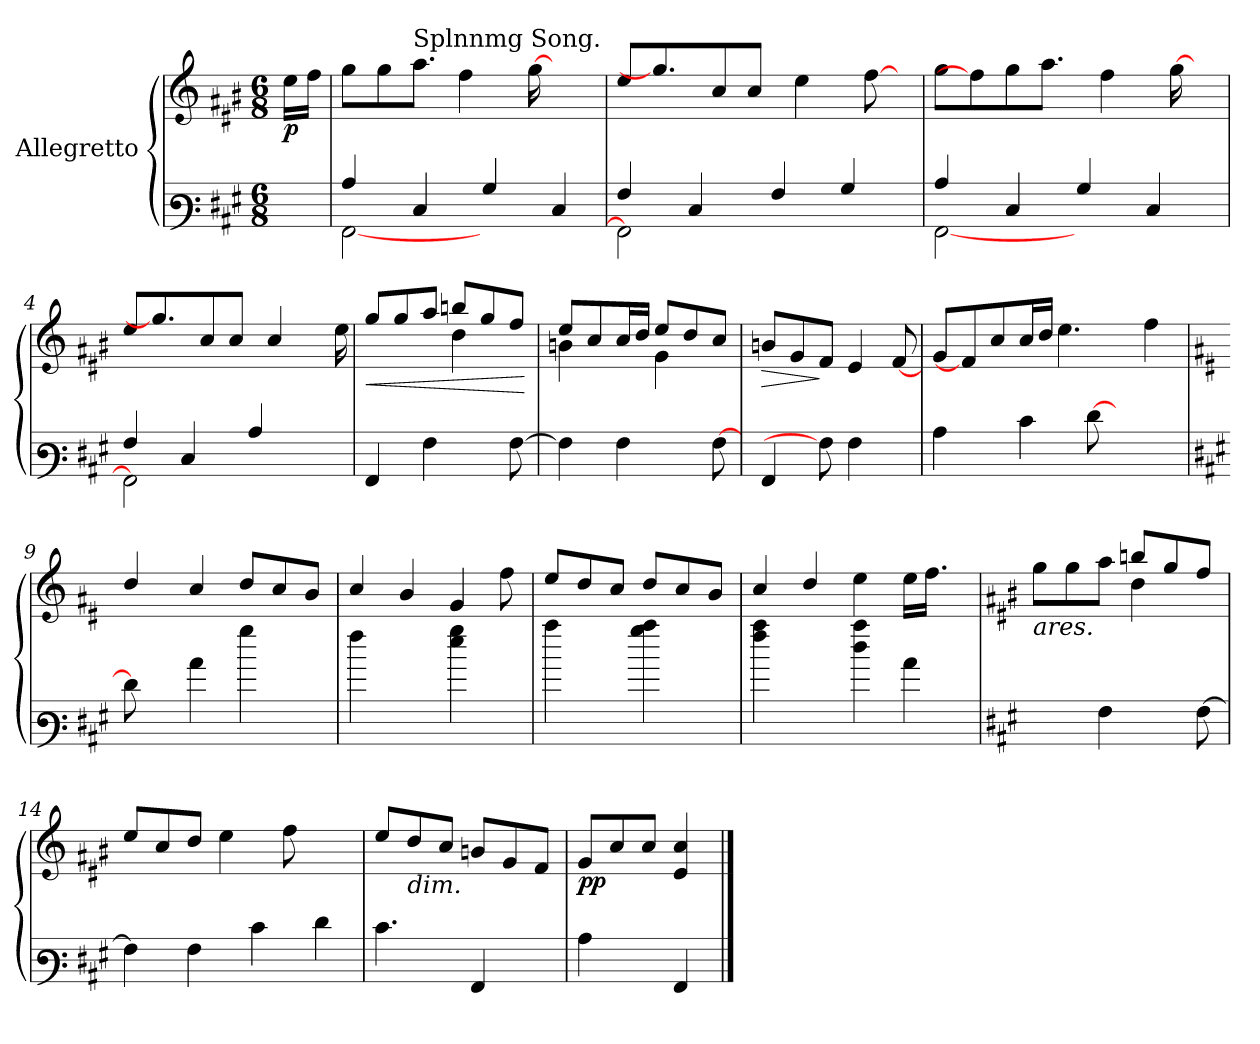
**kern	**kern	**dynam
*part1	*part1	*part1
*staff2	*staff1	*staff1/2
*I"Allegretto	*	*
*clefF3	*clefG3	*
*k[f#c#g#]	*k[f#c#g#]	*
*M6/8	*M6/8	*
=	=	=
!	!	!LO:DY:b
8ryy	16cc#\LL	p
.	16dd\JJ	.
=1	=1	=1
*^	*	*
4c#/	[<2AA\	8ee\L	.
.	.	8ee\	.
!	!	!LO:TX:a:t=Splnnmg Song.	!
4E/	.	8.ff#\J	.
.	.	4dd\	.
4B/	2ryy	.	.
.	.	[16ee\	.
4E/	.	4ryy	.
=2	=2	=2	=2
4A/	2AA\]	8cc#/L	.
.	.	8.ee\]	.
4E/	.	.	.
.	.	8a/	.
.	.	8a/J	.
4A/	2ryy	.	.
.	.	4cc#\	.
4B/	.	.	.
.	.	[8dd\	.
.	.	16ryy	.
=3	=3	=3	=3
4c#/	[<2AA\	8ee\L	.
.	.	8dd\]	.
4E/	.	8ee\	.
.	.	8.ff#\J	.
4B/	2ryy	.	.
.	.	4dd\	.
4E/	.	.	.
.	.	[16ee\	.
.	.	8ryy	.
=4	=4	=4	=4
4A/	2AA\]	8cc#/L	.
.	.	8.ee\]	.
4E/	.	.	.
.	.	8a/	.
.	.	8a/J	.
4c#/	8ryy	.	.
.	.	4a/	.
.	4ryy	.	.
8ryy	.	.	.
.	.	16cc#\LL	.
*v	*v	*	*
!!LO:LB:g=z
=5	=5	=5
!	!	!LO:HP:b
*	*^	*
4AA/	8ee/L	4.ryy	<
.	8ee/	.	.
4A\	8ff#/J	.	.
.	8ggn/L	(>4b\	.
8ryy	8ee/	.	.
[8A\)	8dd/J	8ryy	.
*	*v	*v	*
.	.	[
=6	=6	=6
*	*^	*
4A\]	8cc#/L	4gn\	.
.	8a/	.	.
4A\	16a/L	8ryy	.
.	16b/JJ	.	.
.	8cc#/L	(>4e\	.
8ryy	8b/	.	.
[8A\)	8a/J	8ryy	.
=7	=7	=7	=7
!	!	!	!LO:HP:b
*	*v	*v	*
4AA/	8gn/L	>
.	8e/	.
8A\]	8d/J	]
4A\	4c#/	.
8ryy	[8d/	.
=8	=8	=8
4c#\	8e/L	.
.	8d/]	.
8ryy	8a/	.
4e\	16a/L	.
.	16b/JJ	.
.	4.cc#\	.
[8f#\	.	.
4.ryy	.	.
.	4dd\	.
!!LO:LB:g=z
=9	=9	=9
*	*k[f#c#]	*
8f#\]	4b/	.
8ryy	.	.
4cc#\	4a/	.
4bb\	8b/L	.
.	8a/	.
8ryy	8g/J	.
=10	=10	=10
4aa\	4a/	.
4ryy	4g/	.
4gg#\ 4bb\	4e/	.
8ryy	8dd\	.
=11	=11	=11
4ccc#\	8cc#/L	.
.	8b/	.
8ryy	8a/J	.
4bb\ 4ccc#\	8b/L	.
.	8a/	.
8ryy	8g/J	.
=12	=12	=12
4aa\ 4ccc#\	4a/	.
4ryy	4b/	.
4ff#\ 4ccc#\	4cc#\	.
4cc#\	16cc#\LL	.
.	16.dd\JJ	.
.	16.ryy	.
!!LO:LB:g=z
=13	=13	=13
*k[f#c#g#]	*k[f#c#g#]	*
*	*^	*
!	!LO:TX:b:i:t=ares.	!	!
4ryy	4.ryy	8ee\L	.
.	.	8ee\	.
4A\	.	8ff#\J	.
.	8ggn/L	4b\	.
8ryy	8ee/	.	.
[8A\	8dd/J	8ryy	.
*	*v	*v	*
=14	=14	=14
4A\]	8cc#/L	.
.	(>8a/	.
4A\)	8b/J	.
.	4cc#\	.
4e\	.	.
.	8dd\	.
4f#\	4ryy	.
=15	=15	=15
4.e\	8cc#/L	.
!	!LO:TX:b:i:t=dim.	!
.	8b/	.
.	8a/J	.
4AA/	8gn/L	.
.	8e/	.
8ryy	8d/J	.
=16	=16	=16
!	!	!LO:DY:b
!	!	!LO:DY:n=1:b
4c#\	8e/L	p p
.	8a/	.
8ryy	8a/J	.
4AA/	4c#/ 4a/	.
==	==	==
*-	*-	*-
